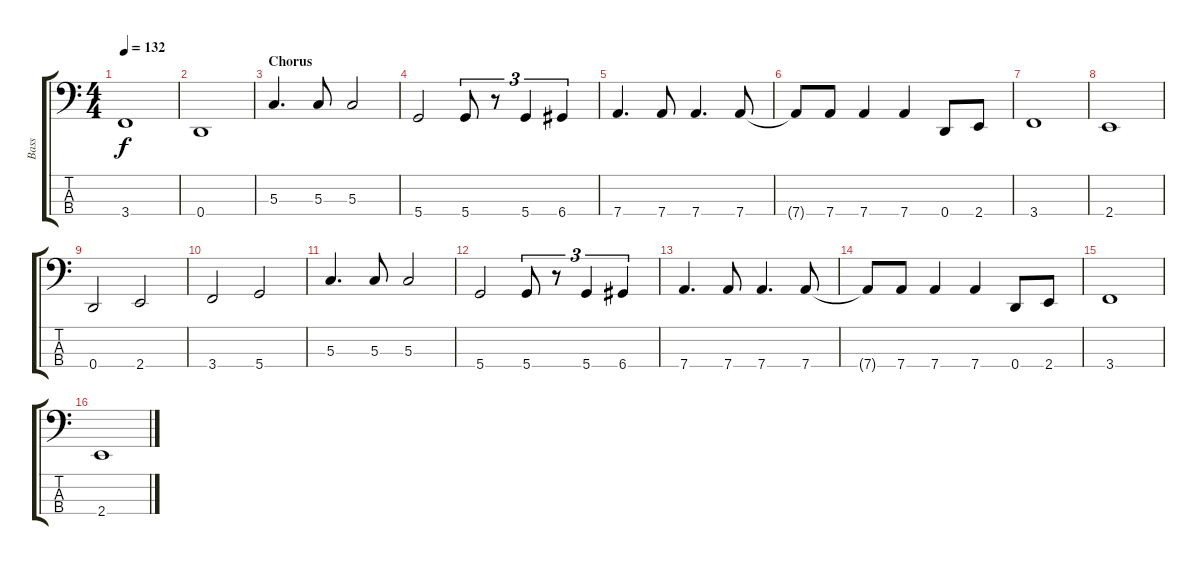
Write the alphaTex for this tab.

\track ("Bass" "Bass") {instrument electricbassfinger}
\staff {score tabs}
\tuning (F2 C2 G1 D1) {hide}
\ts (4 4)
\tempo 132
\clef f4
\ks c
3.4.1{dy f} |
0.4.1 |
\section ("" "Chorus")
5.3.4{d} 5.3.8 5.3.2 |
5.4.2 5.4.8{tu (3 2)} r.8{tu (3 2)} 5.4.4{tu (3 2)} 6.4.4{tu (3 2)} |
7.4.4{d} 7.4.8 7.4.4{d} 7.4.8 |
7.4{t}.8 7.4.8 7.4.4 7.4.4 0.4.8 2.4.8 |
3.4.1 |
2.4.1 |
0.4.2 2.4.2 |
3.4.2 5.4.2 |
5.3.4{d} 5.3.8 5.3.2 |
5.4.2 5.4.8{tu (3 2)} r.8{tu (3 2)} 5.4.4{tu (3 2)} 6.4.4{tu (3 2)} |
7.4.4{d} 7.4.8 7.4.4{d} 7.4.8 |
7.4{t}.8 7.4.8 7.4.4 7.4.4 0.4.8 2.4.8 |
3.4.1 |
2.4.1
